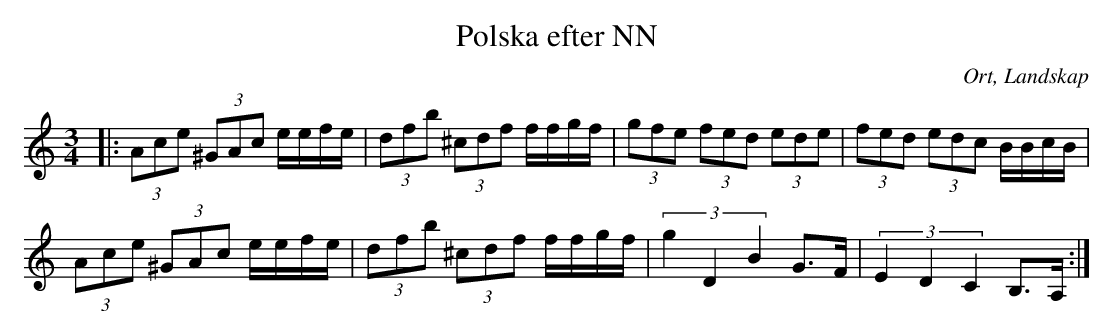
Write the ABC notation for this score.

X:1
T:Polska efter NN
O:Ort, Landskap
M:3/4
L:1/8
M:3/4
K:C
|: (3 Ace (3^GAc e/e/f/e/| (3 dfb (3^cdf f/f/g/f/|(3gfe (3fed (3ede|(3fed (3edc B/B/c/B/ |
(3Ace (3^GAc e/e/f/e/| (3 dfb (3^cdf f/f/g/f/|(3:2:3 g2 D2 B2 G>F|(3:2:3 E2 D2 C2 B,>A,:|
